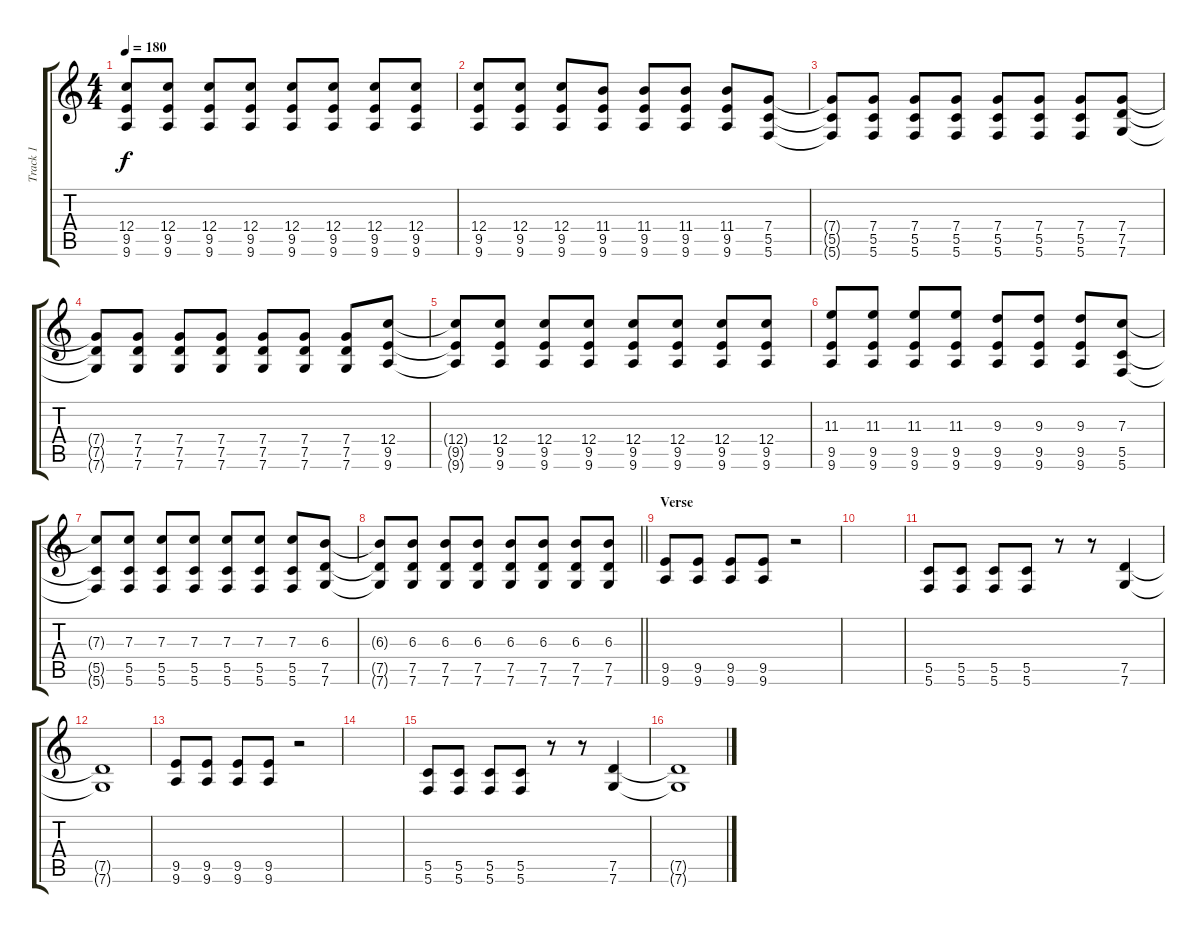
\track ("Track 1" "Track 1") {instrument distortionguitar}
\staff {score tabs}
\tuning (D4 A3 F3 C3 G2 C2) {hide}
\ts (4 4)
\tempo 180
\clef g2
\ks c
(12.4{t} 9.5{t} 9.6{t}).8{dy f} (12.4 9.5 9.6).8 (12.4 9.5 9.6).8 (12.4 9.5 9.6).8 (12.4 9.5 9.6).8 (12.4 9.5 9.6).8 (12.4 9.5 9.6).8 (12.4 9.5 9.6).8 |
(12.4 9.5 9.6).8 (12.4 9.5 9.6).8 (12.4 9.5 9.6).8 (11.4 9.5 9.6).8 (11.4 9.5 9.6).8 (11.4 9.5 9.6).8 (11.4 9.5 9.6).8 (7.4 5.5 5.6).8 |
(7.4{t} 5.5{t} 5.6{t}).8 (7.4 5.5 5.6).8 (7.4 5.5 5.6).8 (7.4 5.5 5.6).8 (7.4 5.5 5.6).8 (7.4 5.5 5.6).8 (7.4 5.5 5.6).8 (7.4 7.5 7.6).8 |
(7.4{t} 7.5{t} 7.6{t}).8 (7.4 7.5 7.6).8 (7.4 7.5 7.6).8 (7.4 7.5 7.6).8 (7.4 7.5 7.6).8 (7.4 7.5 7.6).8 (7.4 7.5 7.6).8 (12.4 9.5 9.6).8 |
(12.4{t} 9.5{t} 9.6{t}).8 (12.4 9.5 9.6).8 (12.4 9.5 9.6).8 (12.4 9.5 9.6).8 (12.4 9.5 9.6).8 (12.4 9.5 9.6).8 (12.4 9.5 9.6).8 (12.4 9.5 9.6).8 |
(11.3 9.5 9.6).8 (11.3 9.5 9.6).8 (11.3 9.5 9.6).8 (11.3 9.5 9.6).8 (9.3 9.5 9.6).8 (9.3 9.5 9.6).8 (9.3 9.5 9.6).8 (7.3 5.5 5.6).8 |
(7.3{t} 5.5{t} 5.6{t}).8 (7.3 5.5 5.6).8 (7.3 5.5 5.6).8 (7.3 5.5 5.6).8 (7.3 5.5 5.6).8 (7.3 5.5 5.6).8 (7.3 5.5 5.6).8 (6.3 7.5 7.6).8 |
\barLineRight lightlight
(6.3{t} 7.5{t} 7.6{t}).8 (6.3 7.5 7.6).8 (6.3 7.5 7.6).8 (6.3 7.5 7.6).8 (6.3 7.5 7.6).8 (6.3 7.5 7.6).8 (6.3 7.5 7.6).8 (6.3 7.5 7.6).8 |
\section ("" "Verse")
(9.5 9.6).8 (9.5 9.6).8 (9.5 9.6).8 (9.5 9.6).8 r.2 |
|
(5.5 5.6).8 (5.5 5.6).8 (5.5 5.6).8 (5.5 5.6).8 r.8 r.8 (7.5 7.6).4 |
(7.5{t} 7.6{t}).1 |
(9.5 9.6).8 (9.5 9.6).8 (9.5 9.6).8 (9.5 9.6).8 r.2 |
|
(5.5 5.6).8 (5.5 5.6).8 (5.5 5.6).8 (5.5 5.6).8 r.8 r.8 (7.5 7.6).4 |
(7.5{t} 7.6{t}).1
